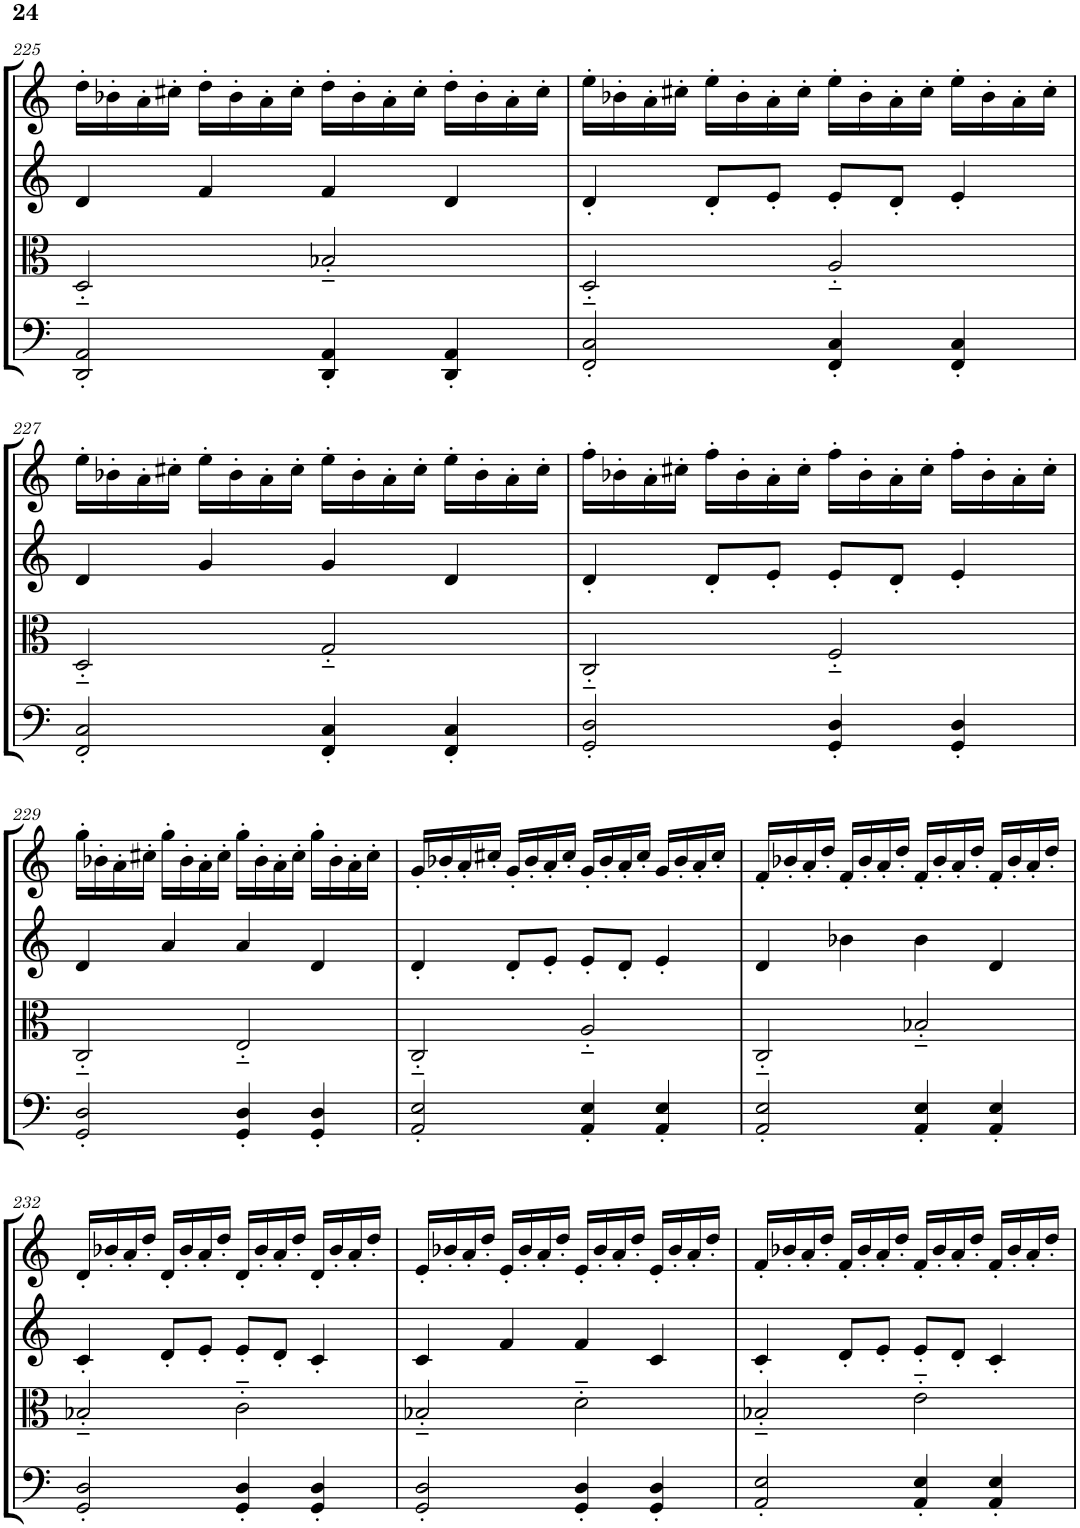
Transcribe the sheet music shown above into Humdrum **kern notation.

**kern	**kern	**kern	**kern
*part4	*part3	*part2	*part1
*staff4	*staff3	*staff2	*staff1
*I"Violoncello	*I"Viola	*I"Violin II	*I"Violin I
*I'Vc	*I'Vla	*I'Vln	*I'Vln
!!LO:PB:g=z
*clefF4	*clefC3	*clefG2	*clefG2
*k[]	*k[]	*k[]	*k[]
*M4/4	*M4/4	*M4/4	*M4/4
=225	=225	=225	=225
2DD/' 2AA/'	2D'~/	4d/	16dd'\LL
.	.	.	16b-X'\
.	.	.	16a'\
.	.	.	16cc#X'\JJ
.	.	4f/	16dd'\LL
.	.	.	16b-'\
.	.	.	16a'\
.	.	.	16cc#'\JJ
4DD/' 4AA/'	2B-X'~/	4f/	16dd'\LL
.	.	.	16b-'\
.	.	.	16a'\
.	.	.	16cc#'\JJ
4DD/' 4AA/'	.	4d/	16dd'\LL
.	.	.	16b-'\
.	.	.	16a'\
.	.	.	16cc#'\JJ
=226	=226	=226	=226
2FF/' 2C/'	2D'~/	4d'/	16ee'\LL
.	.	.	16b-X'\
.	.	.	16a'\
.	.	.	16cc#X'\JJ
.	.	8d'/L	16ee'\LL
.	.	.	16b-'\
.	.	8e'/J	16a'\
.	.	.	16cc#'\JJ
4FF/' 4C/'	2A'~/	8e'/L	16ee'\LL
.	.	.	16b-'\
.	.	8d'/J	16a'\
.	.	.	16cc#'\JJ
4FF/' 4C/'	.	4e'/	16ee'\LL
.	.	.	16b-'\
.	.	.	16a'\
.	.	.	16cc#'\JJ
!!LO:LB:g=z
=227	=227	=227	=227
2FF/' 2C/'	2D'~/	4d/	16ee'\LL
.	.	.	16b-X'\
.	.	.	16a'\
.	.	.	16cc#X'\JJ
.	.	4g/	16ee'\LL
.	.	.	16b-'\
.	.	.	16a'\
.	.	.	16cc#'\JJ
4FF/' 4C/'	2G'~/	4g/	16ee'\LL
.	.	.	16b-'\
.	.	.	16a'\
.	.	.	16cc#'\JJ
4FF/' 4C/'	.	4d/	16ee'\LL
.	.	.	16b-'\
.	.	.	16a'\
.	.	.	16cc#'\JJ
=228	=228	=228	=228
2GG/' 2D/'	2C'~/	4d'/	16ff'\LL
.	.	.	16b-X'\
.	.	.	16a'\
.	.	.	16cc#X'\JJ
.	.	8d'/L	16ff'\LL
.	.	.	16b-'\
.	.	8e'/J	16a'\
.	.	.	16cc#'\JJ
4GG/' 4D/'	2F'~/	8e'/L	16ff'\LL
.	.	.	16b-'\
.	.	8d'/J	16a'\
.	.	.	16cc#'\JJ
4GG/' 4D/'	.	4e'/	16ff'\LL
.	.	.	16b-'\
.	.	.	16a'\
.	.	.	16cc#'\JJ
!!LO:LB:g=z
=229	=229	=229	=229
2GG/' 2D/'	2C'~/	4d/	16gg'\LL
.	.	.	16b-X'\
.	.	.	16a'\
.	.	.	16cc#X'\JJ
.	.	4a/	16gg'\LL
.	.	.	16b-'\
.	.	.	16a'\
.	.	.	16cc#'\JJ
4GG/' 4D/'	2E'~/	4a/	16gg'\LL
.	.	.	16b-'\
.	.	.	16a'\
.	.	.	16cc#'\JJ
4GG/' 4D/'	.	4d/	16gg'\LL
.	.	.	16b-'\
.	.	.	16a'\
.	.	.	16cc#'\JJ
=230	=230	=230	=230
2AA/' 2E/'	2C'~/	4d'/	16g'/LL
.	.	.	16b-X'/
.	.	.	16a'/
.	.	.	16cc#X'/JJ
.	.	8d'/L	16g'/LL
.	.	.	16b-'/
.	.	8e'/J	16a'/
.	.	.	16cc#'/JJ
4AA/' 4E/'	2A'~/	8e'/L	16g'/LL
.	.	.	16b-'/
.	.	8d'/J	16a'/
.	.	.	16cc#'/JJ
4AA/' 4E/'	.	4e'/	16g'/LL
.	.	.	16b-'/
.	.	.	16a'/
.	.	.	16cc#'/JJ
=231	=231	=231	=231
2AA/' 2E/'	2C'~/	4d/	16f'/LL
.	.	.	16b-X'/
.	.	.	16a'/
.	.	.	16dd'/JJ
.	.	4b-X\	16f'/LL
.	.	.	16b-'/
.	.	.	16a'/
.	.	.	16dd'/JJ
4AA/' 4E/'	2B-X'~/	4b-\	16f'/LL
.	.	.	16b-'/
.	.	.	16a'/
.	.	.	16dd'/JJ
4AA/' 4E/'	.	4d/	16f'/LL
.	.	.	16b-'/
.	.	.	16a'/
.	.	.	16dd'/JJ
!!LO:LB:g=z
=232	=232	=232	=232
2GG/' 2D/'	2B-X'~/	4c'/	16d'/LL
.	.	.	16b-X'/
.	.	.	16a'/
.	.	.	16dd'/JJ
.	.	8d'/L	16d'/LL
.	.	.	16b-'/
.	.	8e'/J	16a'/
.	.	.	16dd'/JJ
4GG/' 4D/'	2c'~\	8e'/L	16d'/LL
.	.	.	16b-'/
.	.	8d'/J	16a'/
.	.	.	16dd'/JJ
4GG/' 4D/'	.	4c'/	16d'/LL
.	.	.	16b-'/
.	.	.	16a'/
.	.	.	16dd'/JJ
=233	=233	=233	=233
2GG/' 2D/'	2B-X'~/	4c/	16e'/LL
.	.	.	16b-X'/
.	.	.	16a'/
.	.	.	16dd'/JJ
.	.	4f/	16e'/LL
.	.	.	16b-'/
.	.	.	16a'/
.	.	.	16dd'/JJ
4GG/' 4D/'	2d'~\	4f/	16e'/LL
.	.	.	16b-'/
.	.	.	16a'/
.	.	.	16dd'/JJ
4GG/' 4D/'	.	4c/	16e'/LL
.	.	.	16b-'/
.	.	.	16a'/
.	.	.	16dd'/JJ
=234	=234	=234	=234
2AA/' 2E/'	2B-X'~/	4c'/	16f'/LL
.	.	.	16b-X'/
.	.	.	16a'/
.	.	.	16dd'/JJ
.	.	8d'/L	16f'/LL
.	.	.	16b-'/
.	.	8e'/J	16a'/
.	.	.	16dd'/JJ
4AA/' 4E/'	2e'~\	8e'/L	16f'/LL
.	.	.	16b-'/
.	.	8d'/J	16a'/
.	.	.	16dd'/JJ
4AA/' 4E/'	.	4c'/	16f'/LL
.	.	.	16b-'/
.	.	.	16a'/
.	.	.	16dd'/JJ
=	=	=	=
*-	*-	*-	*-
